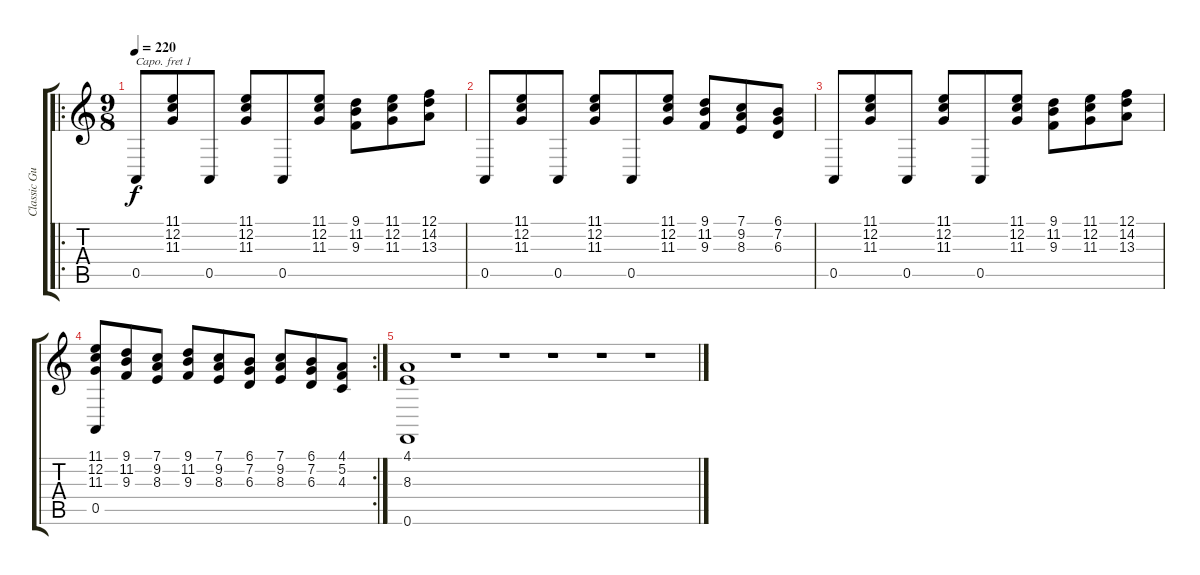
\track ("Classic Guitar" "Classic Gu") {instrument acousticgrandpiano}
\staff {score tabs}
\capo 1
\tuning (E4 B3 G3 D3 Ab2 E2) {hide}
\ro
\ts (9 8)
\tempo 220
\clef g2
\ks c
0.5.8{dy f} (11.1 12.2 11.3).8 0.5.8 (11.1 12.2 11.3).8 0.5.8 (11.1 12.2 11.3).8 (9.1 11.2 9.3).8 (11.1 12.2 11.3).8 (12.1 14.2 13.3).8 |
0.5.8 (11.1 12.2 11.3).8 0.5.8 (11.1 12.2 11.3).8 0.5.8 (11.1 12.2 11.3).8 (9.1 11.2 9.3).8 (7.1 9.2 8.3).8 (6.1 7.2 6.3).8 |
0.5.8 (11.1 12.2 11.3).8 0.5.8 (11.1 12.2 11.3).8 0.5.8 (11.1 12.2 11.3).8 (9.1 11.2 9.3).8 (11.1 12.2 11.3).8 (12.1 14.2 13.3).8 |
\rc 2
(11.1 12.2 11.3 0.5).8 (9.1 11.2 9.3).8 (7.1 9.2 8.3).8 (9.1 11.2 9.3).8 (7.1 9.2 8.3).8 (6.1 7.2 6.3).8 (7.1 9.2 8.3).8 (6.1 7.2 6.3).8 (4.1 5.2 4.3).8 |
(4.1 8.3 0.6).1 r.1 r.1 r.1 r.1 r.1
